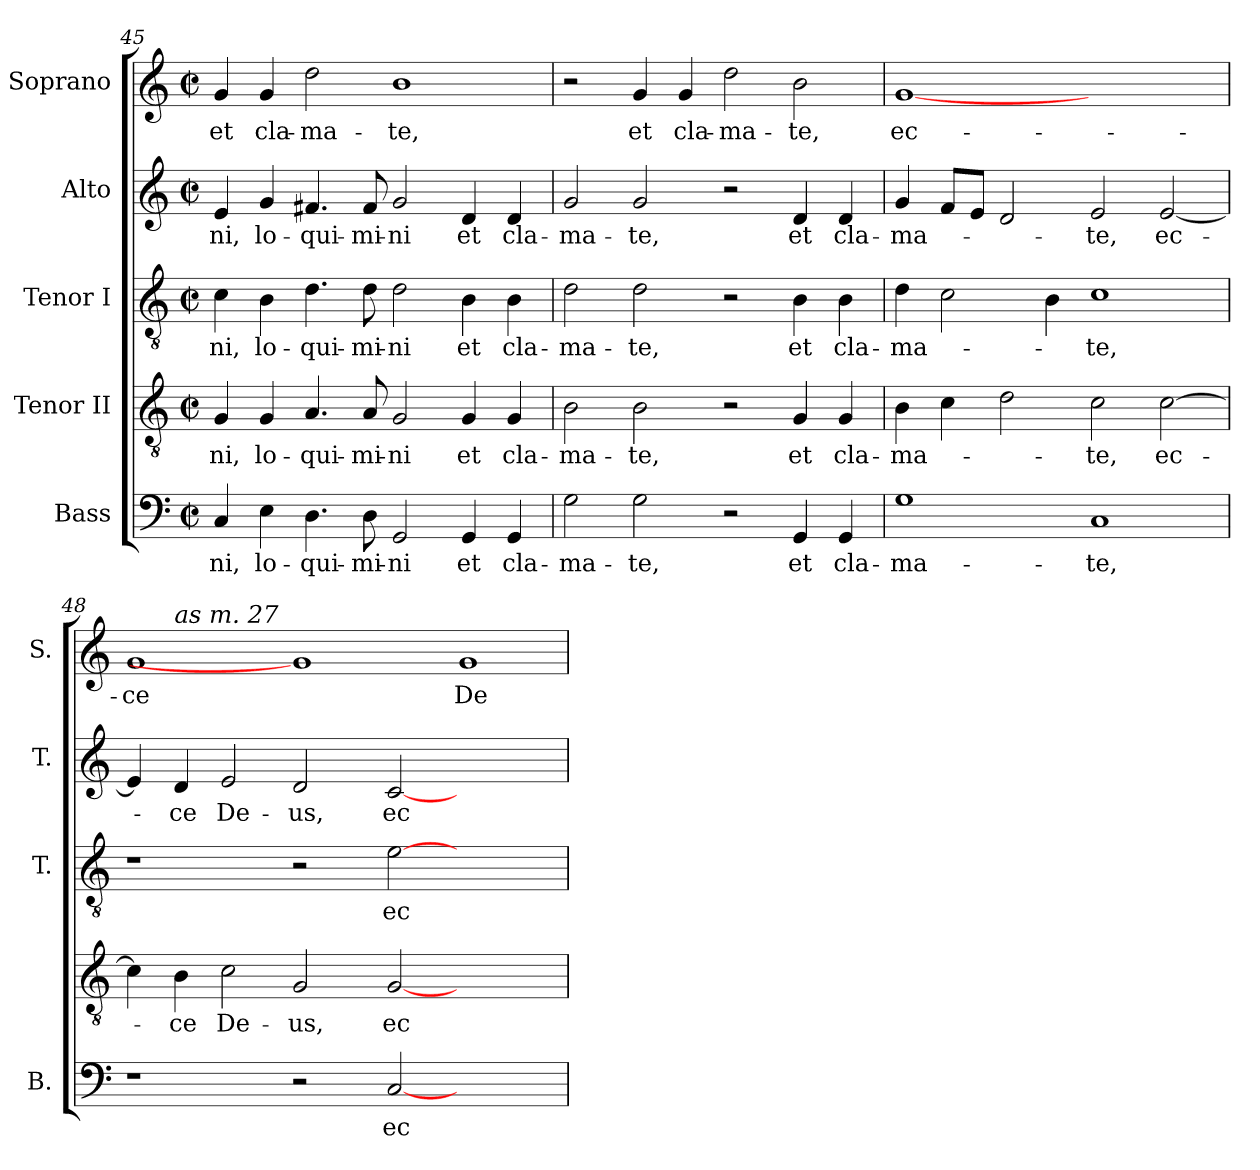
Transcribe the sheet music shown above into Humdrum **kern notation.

**kern	**text	**kern	**text	**kern	**text	**kern	**text	**kern	**text
*part5	*part5	*part4	*part4	*part3	*part3	*part2	*part2	*part1	*part1
*staff5	*staff5	*staff4	*staff4	*staff3	*staff3	*staff2	*staff2	*staff1	*staff1
*I"Bass	*	*I"Tenor II	*	*I"Tenor I	*	*I"Alto	*	*I"Soprano	*
*I'B.	*	*	*	*I'T.	*	*I'T.	*	*I'S.	*
!!LO:LB:g=z
*clefF4	*	*clefGv2	*	*clefGv2	*	*clefG2	*	*clefG2	*
*	*	*	*	*ITrd7c12	*	*ITrd7c12	*	*	*
*k[]	*	*k[]	*	*k[]	*	*k[]	*	*k[]	*
*C:	*	*C:	*	*C:	*	*C:	*	*C:	*
*M2/2	*	*M2/2	*	*M2/2	*	*M2/2	*	*M2/2	*
*met(c|)	*	*met(c|)	*	*met(c|)	*	*met(c|)	*	*met(c|)	*
=45	=45	=45	=45	=45	=45	=45	=45	=45	=45
!	!LO:LY:b:color=#000000	!	!	!	!	!	!	!	!
!	!	!	!LO:LY:b:color=#000000	!	!	!	!	!	!
!	!	!	!	!	!LO:LY:b:color=#000000	!	!	!	!
!	!	!	!	!	!	!	!LO:LY:b:color=#000000	!	!
!	!	!	!	!	!	!	!	!	!LO:LY:b:color=#000000
4Ci/	-ni,	4Gi/	-ni,	4Ci\	-ni,	4Ei/	-ni,	4gi/	et
!	!LO:LY:b:color=#000000	!	!	!	!	!	!	!	!
!	!	!	!LO:LY:b:color=#000000	!	!	!	!	!	!
!	!	!	!	!	!LO:LY:b:color=#000000	!	!	!	!
!	!	!	!	!	!	!	!LO:LY:b:color=#000000	!	!
!	!	!	!	!	!	!	!	!	!LO:LY:b:color=#000000
4Ei\	lo-	4Gi/	lo-	4BBi\	lo-	4Gi/	lo-	4gi/	cla-
!	!LO:LY:b:color=#000000	!	!	!	!	!	!	!	!
!	!	!	!LO:LY:b:color=#000000	!	!	!	!	!	!
!	!	!	!	!	!LO:LY:b:color=#000000	!	!	!	!
!	!	!	!	!	!	!	!LO:LY:b:color=#000000	!	!
!	!	!	!	!	!	!	!	!	!LO:LY:b:color=#000000
4.Di\	-qui-	4.Ai/	-qui-	4.Di\	-qui-	4.F#Xi/	-qui-	2ddi\	-ma-
!	!LO:LY:b:color=#000000	!	!	!	!	!	!	!	!
!	!	!	!LO:LY:b:color=#000000	!	!	!	!	!	!
!	!	!	!	!	!LO:LY:b:color=#000000	!	!	!	!
!	!	!	!	!	!	!	!LO:LY:b:color=#000000	!	!
8Di\	-mi-	8Ai/	-mi-	8Di\	-mi-	8F#i/	-mi-	.	.
!	!LO:LY:b:color=#000000	!	!	!	!	!	!	!	!
!	!	!	!LO:LY:b:color=#000000	!	!	!	!	!	!
!	!	!	!	!	!LO:LY:b:color=#000000	!	!	!	!
!	!	!	!	!	!	!	!LO:LY:b:color=#000000	!	!
!	!	!	!	!	!	!	!	!	!LO:LY:b:color=#000000
2GGi/	-ni	2Gi/	-ni	2Di\	-ni	2Gi/	-ni	1bi	-te,
!	!LO:LY:b:color=#000000	!	!	!	!	!	!	!	!
!	!	!	!LO:LY:b:color=#000000	!	!	!	!	!	!
!	!	!	!	!	!LO:LY:b:color=#000000	!	!	!	!
!	!	!	!	!	!	!	!LO:LY:b:color=#000000	!	!
4GGi/	et	4Gi/	et	4BBi\	et	4Di/	et	.	.
!	!LO:LY:b:color=#000000	!	!	!	!	!	!	!	!
!	!	!	!LO:LY:b:color=#000000	!	!	!	!	!	!
!	!	!	!	!	!LO:LY:b:color=#000000	!	!	!	!
!	!	!	!	!	!	!	!LO:LY:b:color=#000000	!	!
4GGi/	cla-	4Gi/	cla-	4BBi\	cla-	4Di/	cla-	.	.
=46	=46	=46	=46	=46	=46	=46	=46	=46	=46
!	!LO:LY:b:color=#000000	!	!	!	!	!	!	!	!
!	!	!	!LO:LY:b:color=#000000	!	!	!	!	!	!
!	!	!	!	!	!LO:LY:b:color=#000000	!	!	!	!
!	!	!	!	!	!	!	!LO:LY:b:color=#000000	!	!
2Gi\	-ma-	2Bi\	-ma-	2Di\	-ma-	2Gi/	-ma-	2r	.
!	!LO:LY:b:color=#000000	!	!	!	!	!	!	!	!
!	!	!	!LO:LY:b:color=#000000	!	!	!	!	!	!
!	!	!	!	!	!LO:LY:b:color=#000000	!	!	!	!
!	!	!	!	!	!	!	!LO:LY:b:color=#000000	!	!
!	!	!	!	!	!	!	!	!	!LO:LY:b:color=#000000
2Gi\	-te,	2Bi\	-te,	2Di\	-te,	2Gi/	-te,	4gi/	et
!	!	!	!	!	!	!	!	!	!LO:LY:b:color=#000000
.	.	.	.	.	.	.	.	4gi/	cla-
!	!	!	!	!	!	!	!	!	!LO:LY:b:color=#000000
2r	.	2r	.	2r	.	2r	.	2ddi\	-ma-
!	!LO:LY:b:color=#000000	!	!	!	!	!	!	!	!
!	!	!	!LO:LY:b:color=#000000	!	!	!	!	!	!
!	!	!	!	!	!LO:LY:b:color=#000000	!	!	!	!
!	!	!	!	!	!	!	!LO:LY:b:color=#000000	!	!
!	!	!	!	!	!	!	!	!	!LO:LY:b:color=#000000
4GGi/	et	4Gi/	et	4BBi\	et	4Di/	et	2bi\	-te,
!	!LO:LY:b:color=#000000	!	!	!	!	!	!	!	!
!	!	!	!LO:LY:b:color=#000000	!	!	!	!	!	!
!	!	!	!	!	!LO:LY:b:color=#000000	!	!	!	!
!	!	!	!	!	!	!	!LO:LY:b:color=#000000	!	!
4GGi/	cla-	4Gi/	cla-	4BBi\	cla-	4Di/	cla-	.	.
=47	=47	=47	=47	=47	=47	=47	=47	=47	=47
!	!LO:LY:b:color=#000000	!	!	!	!	!	!	!	!
!	!	!	!LO:LY:b:color=#000000	!	!	!	!	!	!
!	!	!	!	!	!LO:LY:b:color=#000000	!	!	!	!
!	!	!	!	!	!	!	!LO:LY:b:color=#000000	!	!
!	!	!	!	!	!	!	!	!	!LO:LY:b:color=#000000
1Gi	-ma-	4Bi\	-ma-	4Di\	-ma-	4Gi/	-ma-	[1gi	ec-
.	.	4ci\	.	2Ci\	.	8Fi/L	.	.	.
.	.	.	.	.	.	8Ei/J	.	.	.
.	.	2di\	.	.	.	2Di/	.	.	.
.	.	.	.	4BBi\	.	.	.	.	.
!	!LO:LY:b:color=#000000	!	!	!	!	!	!	!	!
!	!	!	!LO:LY:b:color=#000000	!	!	!	!	!	!
!	!	!	!	!	!LO:LY:b:color=#000000	!	!	!	!
!	!	!	!	!	!	!	!LO:LY:b:color=#000000	!	!
1Ci	-te,	2ci\	-te,	1Ci	-te,	2Ei/	-te,	1ryy	.
!	!	!	!LO:LY:b:color=#000000	!	!	!	!	!	!
!	!	!	!	!	!	!	!LO:LY:b:color=#000000	!	!
.	.	[>2ci\	ec-	.	.	[<2Ei/	ec-	.	.
!!LO:PB:g=z
=48	=48	=48	=48	=48	=48	=48	=48	=48	=48
!	!	!	!	!	!	!	!	!	!LO:LY:b:color=#000000
*	*	*	*	*	*	*	*	*^	*
1r	.	4ci\]	.	1r	.	4Ei/]	.	1gi	4ryy	-ce
!	!	!	!LO:LY:b:color=#000000	!	!	!	!	!	!	!
!	!	!	!	!	!	!	!	!	!LO:TX:a:i:t=as m. 27	!
!	!	!	!	!	!	!	!LO:LY:b:color=#000000	!	!	!
.	.	4Bi\	-ce	.	.	4Di/	-ce	.	1ryy	.
!	!	!	!LO:LY:b:color=#000000	!	!	!	!	!	!	!
!	!	!	!	!	!	!	!LO:LY:b:color=#000000	!	!	!
.	.	2ci\	De-	.	.	2Ei/	De-	.	.	.
!	!	!	!LO:LY:b:color=#000000	!	!	!	!	!	!	!
!	!	!	!	!	!	!	!LO:LY:b:color=#000000	!	!	!
2r	.	2Gi/	-us,	2r	.	2Di/	-us,	1gi]	.	.
.	.	.	.	.	.	.	.	.	1..ryy	.
!	!LO:LY:b:color=#000000	!	!	!	!	!	!	!	!	!
!	!	!	!LO:LY:b:color=#000000	!	!	!	!	!	!	!
!	!	!	!	!	!LO:LY:b:color=#000000	!	!	!	!	!
!	!	!	!	!	!	!	!LO:LY:b:color=#000000	!	!	!
[<2Ci/	ec-	[<2Gi/	ec-	[>2Ei\	ec-	[<2Ci/	ec-	.	.	.
!	!	!	!	!	!	!	!	!	!	!LO:LY:b:color=#000000
1ryy	.	1ryy	.	1ryy	.	1ryy	.	1gi	.	De-
*	*	*	*	*	*	*	*	*v	*v	*
=	=	=	=	=	=	=	=	=	=
*-	*-	*-	*-	*-	*-	*-	*-	*-	*-
